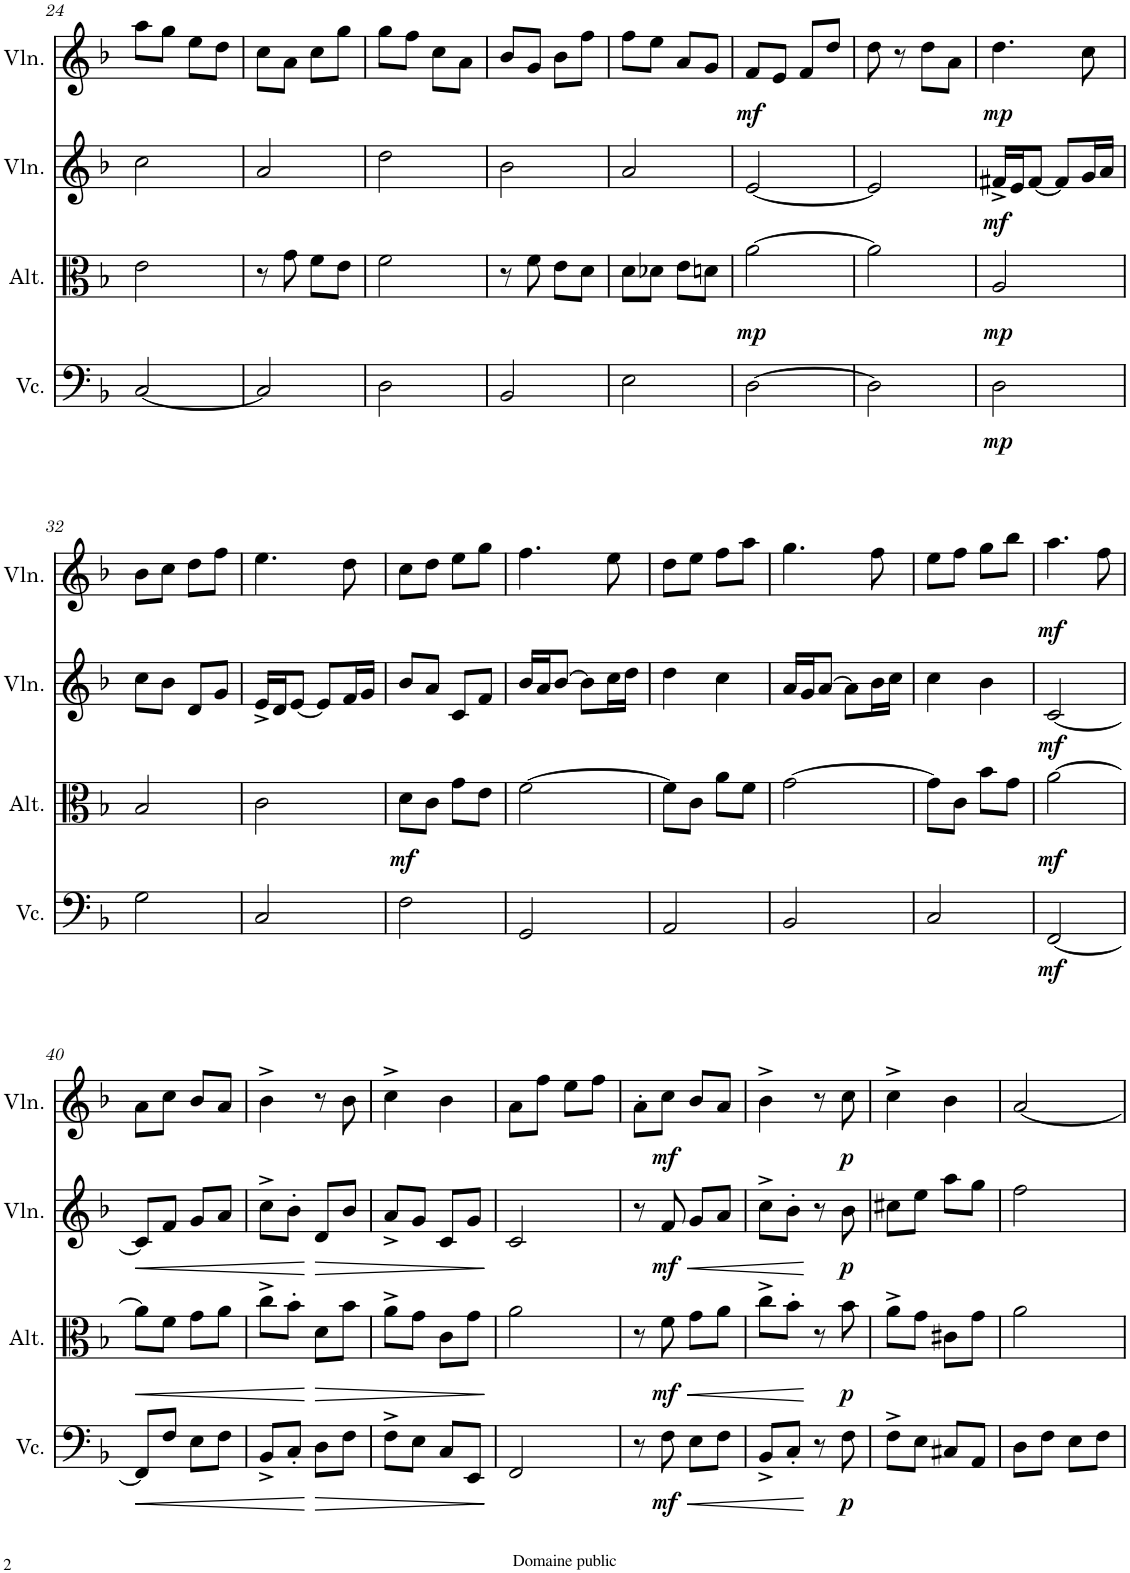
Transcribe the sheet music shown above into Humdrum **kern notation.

**kern	**dynam	**kern	**dynam	**kern	**dynam	**kern	**dynam
*part4	*part4	*part3	*part3	*part2	*part2	*part1	*part1
*staff4	*staff4	*staff3	*staff3	*staff2	*staff2	*staff1	*staff1
*I"Violoncelle	*	*I"Alto	*	*I"Violon	*	*I"Violon	*
*I'Vc.	*	*I'Alt.	*	*I'Vln.	*	*I'Vln.	*
!!LO:PB:g=z
*clefF4	*	*clefC3	*	*clefG2	*	*clefG2	*
*k[b-]	*	*k[b-]	*	*k[b-]	*	*k[b-]	*
*M2/4	*	*M2/4	*	*M2/4	*	*M2/4	*
=24	=24	=24	=24	=24	=24	=24	=24
[2C/	.	2e\	.	2cc\	.	8aa\L	.
.	.	.	.	.	.	8gg\J	.
.	.	.	.	.	.	8ee\L	.
.	.	.	.	.	.	8dd\J	.
=25	=25	=25	=25	=25	=25	=25	=25
2C/]	.	8r	.	2a/	.	8cc\L	.
.	.	8g\	.	.	.	8a\J	.
.	.	8f\L	.	.	.	8cc\L	.
.	.	8e\J	.	.	.	8gg\J	.
=26	=26	=26	=26	=26	=26	=26	=26
2D\	.	2f\	.	2dd\	.	8gg\L	.
.	.	.	.	.	.	8ff\J	.
.	.	.	.	.	.	8cc\L	.
.	.	.	.	.	.	8a\J	.
=27	=27	=27	=27	=27	=27	=27	=27
2BB-/	.	8r	.	2b-\	.	8b-/L	.
.	.	8f\	.	.	.	8g/J	.
.	.	8e\L	.	.	.	8b-\L	.
.	.	8d\J	.	.	.	8ff\J	.
=28	=28	=28	=28	=28	=28	=28	=28
2E\	.	8d\L	.	2a/	.	8ff\L	.
.	.	8d-X\J	.	.	.	8ee\J	.
.	.	8e\L	.	.	.	8a/L	.
.	.	8dn\J	.	.	.	8g/J	.
=29	=29	=29	=29	=29	=29	=29	=29
!	!	!	!LO:DY:b	!	!	!	!LO:DY:b
[2D\	.	[2a\	mp	[2e/	.	8f/L	mf
.	.	.	.	.	.	8e/J	.
.	.	.	.	.	.	8f/L	.
.	.	.	.	.	.	8dd/J	.
=30	=30	=30	=30	=30	=30	=30	=30
2D\]	.	2a\]	.	2e/]	.	8dd\	.
.	.	.	.	.	.	8r	.
.	.	.	.	.	.	8dd\L	.
.	.	.	.	.	.	8a\J	.
=31	=31	=31	=31	=31	=31	=31	=31
!	!LO:DY:b	!	!LO:DY:b	!	!LO:DY:b	!	!LO:DY:b
2D\	mp	2A/	mp	16f#X^/LL	mf	4.dd\	mp
.	.	.	.	16e/J	.	.	.
.	.	.	.	[8f#/J	.	.	.
.	.	.	.	8f#/L]	.	.	.
.	.	.	.	16g/L	.	8cc\	.
.	.	.	.	16a/JJ	.	.	.
!!LO:LB:g=z
=32	=32	=32	=32	=32	=32	=32	=32
2G\	.	2B-/	.	8cc\L	.	8b-\L	.
.	.	.	.	8b-\J	.	8cc\J	.
.	.	.	.	8d/L	.	8dd\L	.
.	.	.	.	8g/J	.	8ff\J	.
=33	=33	=33	=33	=33	=33	=33	=33
2C/	.	2c\	.	16e^/LL	.	4.ee\	.
.	.	.	.	16d/J	.	.	.
.	.	.	.	[8e/J	.	.	.
.	.	.	.	8e/L]	.	.	.
.	.	.	.	16f/L	.	8dd\	.
.	.	.	.	16g/JJ	.	.	.
=34	=34	=34	=34	=34	=34	=34	=34
!	!	!	!LO:DY:b	!	!	!	!
2F\	.	8d\L	mf	8b-/L	.	8cc\L	.
.	.	8c\J	.	8a/J	.	8dd\J	.
.	.	8g\L	.	8c/L	.	8ee\L	.
.	.	8e\J	.	8f/J	.	8gg\J	.
=35	=35	=35	=35	=35	=35	=35	=35
2GG/	.	[2f\	.	16b-/LL	.	4.ff\	.
.	.	.	.	16a/J	.	.	.
.	.	.	.	[8b-/J	.	.	.
.	.	.	.	8b-\L]	.	.	.
.	.	.	.	16cc\L	.	8ee\	.
.	.	.	.	16dd\JJ	.	.	.
=36	=36	=36	=36	=36	=36	=36	=36
2AA/	.	8f\L]	.	4dd\	.	8dd\L	.
.	.	8c\J	.	.	.	8ee\J	.
.	.	8a\L	.	4cc\	.	8ff\L	.
.	.	8f\J	.	.	.	8aa\J	.
=37	=37	=37	=37	=37	=37	=37	=37
2BB-/	.	[2g\	.	16a/LL	.	4.gg\	.
.	.	.	.	16g/J	.	.	.
.	.	.	.	[8a/J	.	.	.
.	.	.	.	8a\L]	.	.	.
.	.	.	.	16b-\L	.	8ff\	.
.	.	.	.	16cc\JJ	.	.	.
=38	=38	=38	=38	=38	=38	=38	=38
2C/	.	8g\L]	.	4cc\	.	8ee\L	.
.	.	8c\J	.	.	.	8ff\J	.
.	.	8b-\L	.	4b-\	.	8gg\L	.
.	.	8g\J	.	.	.	8bb-\J	.
=39	=39	=39	=39	=39	=39	=39	=39
!	!LO:DY:b	!	!LO:DY:b	!	!LO:DY:b	!	!LO:DY:b
[2FF/	mf	[2a\	mf	[2c/	mf	4.aa\	mf
.	.	.	.	.	.	8ff\	.
!!LO:LB:g=z
=40	=40	=40	=40	=40	=40	=40	=40
!	!LO:HP:b	!	!LO:HP:b	!	!LO:HP:b	!	!
8FF/L]	<	8a\L]	<	8c/L]	<	8a\L	.
8F/J	.	8f\J	.	8f/J	.	8cc\J	.
8E\L	.	8g\L	.	8g/L	.	8b-/L	.
8F\J	.	8a\J	.	8a/J	.	8a/J	.
=41	=41	=41	=41	=41	=41	=41	=41
8BB-^/L	.	8cc^\L	.	8cc^\L	.	4b-^\	.
8C'/J	.	8b-'\J	.	8b-'\J	.	.	.
!	!LO:HP:n=1:b	!	!LO:HP:n=1:b	!	!LO:HP:n=1:b	!	!
8D\L	[ >	8d\L	[ >	8d/L	[ >	8r	.
8F\J	.	8b-\J	.	8b-/J	.	8b-\	.
=42	=42	=42	=42	=42	=42	=42	=42
8F^\L	.	8a^\L	.	8a^/L	.	4cc^\	.
8E\J	.	8g\J	.	8g/J	.	.	.
8C/L	.	8c\L	.	8c/L	.	4b-\	.
8EE/J	.	8g\J	.	8g/J	.	.	.
.	]	.	]	.	]	.	.
=43	=43	=43	=43	=43	=43	=43	=43
2FF/	.	2a\	.	2c/	.	8a\L	.
.	.	.	.	.	.	8ff\J	.
.	.	.	.	.	.	8ee\L	.
.	.	.	.	.	.	8ff\J	.
=44	=44	=44	=44	=44	=44	=44	=44
8r	.	8r	.	8r	.	8a'\L	.
!	!LO:HP:b	!	!LO:HP:b	!	!LO:HP:b	!	!
!	!LO:DY:n=1:b	!	!LO:DY:n=1:b	!	!LO:DY:n=1:b	!	!LO:DY:b
8F\	< mf	8f\	< mf	8f/	< mf	8cc\J	mf
8E\L	.	8g\L	.	8g/L	.	8b-/L	.
8F\J	.	8a\J	.	8a/J	.	8a/J	.
=45	=45	=45	=45	=45	=45	=45	=45
8BB-^/L	.	8cc^\L	.	8cc^\L	.	4b-^\	.
8C'/J	.	8b-'\J	.	8b-'\J	.	.	.
8r	[	8r	[	8r	[	8r	.
!	!LO:DY:b	!	!LO:DY:b	!	!LO:DY:b	!	!LO:DY:b
8F\	p	8b-\	p	8b-\	p	8cc\	p
=46	=46	=46	=46	=46	=46	=46	=46
8F^\L	.	8a^\L	.	8cc#X\L	.	4cc^\	.
8E\J	.	8g\J	.	8ee\J	.	.	.
8C#X/L	.	8c#X\L	.	8aa\L	.	4b-\	.
8AA/J	.	8g\J	.	8gg\J	.	.	.
=47	=47	=47	=47	=47	=47	=47	=47
8D\L	.	2a\	.	2ff\	.	[2a/	.
8F\J	.	.	.	.	.	.	.
8E\L	.	.	.	.	.	.	.
8F\J	.	.	.	.	.	.	.
=	=	=	=	=	=	=	=
*-	*-	*-	*-	*-	*-	*-	*-
